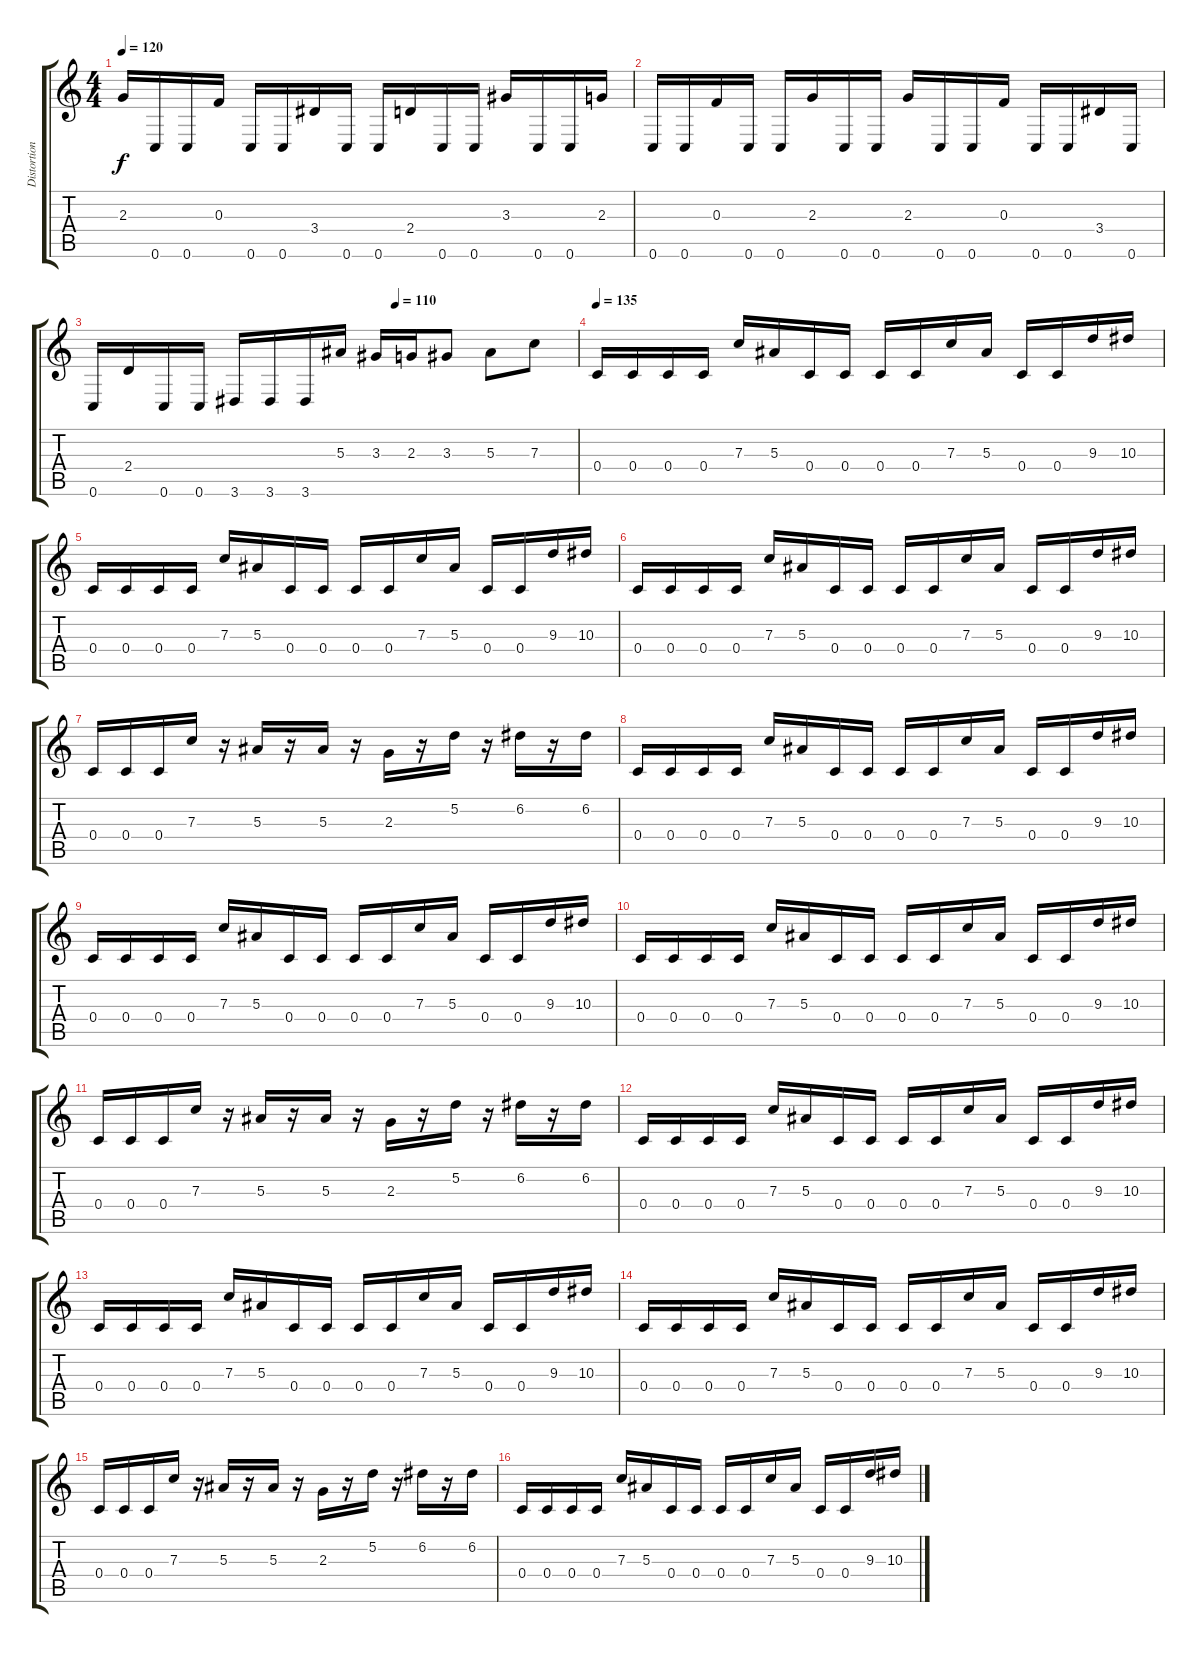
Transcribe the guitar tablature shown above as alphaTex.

\track ("Distortion Guitar 2" "Distortion") {instrument distortionguitar}
\staff {score tabs}
\tuning (D4 A3 F3 C3 G2 C2) {hide}
\ts (4 4)
\tempo 120
\clef g2
\ks c
2.3.16{dy f} 0.6.16 0.6.16 0.3.16 0.6.16 0.6.16 3.4.16 0.6.16 0.6.16 2.4.16 0.6.16 0.6.16 3.3.16 0.6.16 0.6.16 2.3.16 |
0.6.16 0.6.16 0.3.16 0.6.16 0.6.16 2.3.16 0.6.16 0.6.16 2.3.16 0.6.16 0.6.16 0.3.16 0.6.16 0.6.16 3.4.16 0.6.16 |
\tempo (110 0.625)
0.6.16 2.4.16 0.6.16 0.6.16 3.6.16 3.6.16 3.6.16 5.3.16 3.3.16 2.3.16 3.3.8 5.3.8 7.3.8 |
\tempo 135
0.4.16 0.4.16 0.4.16 0.4.16 7.3.16 5.3.16 0.4.16 0.4.16 0.4.16 0.4.16 7.3.16 5.3.16 0.4.16 0.4.16 9.3.16 10.3.16 |
0.4.16 0.4.16 0.4.16 0.4.16 7.3.16 5.3.16 0.4.16 0.4.16 0.4.16 0.4.16 7.3.16 5.3.16 0.4.16 0.4.16 9.3.16 10.3.16 |
0.4.16 0.4.16 0.4.16 0.4.16 7.3.16 5.3.16 0.4.16 0.4.16 0.4.16 0.4.16 7.3.16 5.3.16 0.4.16 0.4.16 9.3.16 10.3.16 |
0.4.16 0.4.16 0.4.16 7.3.16 r.16 5.3.16 r.16 5.3.16 r.16 2.3.16 r.16 5.2.16 r.16 6.2.16 r.16 6.2.16 |
0.4.16 0.4.16 0.4.16 0.4.16 7.3.16 5.3.16 0.4.16 0.4.16 0.4.16 0.4.16 7.3.16 5.3.16 0.4.16 0.4.16 9.3.16 10.3.16 |
0.4.16 0.4.16 0.4.16 0.4.16 7.3.16 5.3.16 0.4.16 0.4.16 0.4.16 0.4.16 7.3.16 5.3.16 0.4.16 0.4.16 9.3.16 10.3.16 |
0.4.16 0.4.16 0.4.16 0.4.16 7.3.16 5.3.16 0.4.16 0.4.16 0.4.16 0.4.16 7.3.16 5.3.16 0.4.16 0.4.16 9.3.16 10.3.16 |
0.4.16 0.4.16 0.4.16 7.3.16 r.16 5.3.16 r.16 5.3.16 r.16 2.3.16 r.16 5.2.16 r.16 6.2.16 r.16 6.2.16 |
0.4.16 0.4.16 0.4.16 0.4.16 7.3.16 5.3.16 0.4.16 0.4.16 0.4.16 0.4.16 7.3.16 5.3.16 0.4.16 0.4.16 9.3.16 10.3.16 |
0.4.16 0.4.16 0.4.16 0.4.16 7.3.16 5.3.16 0.4.16 0.4.16 0.4.16 0.4.16 7.3.16 5.3.16 0.4.16 0.4.16 9.3.16 10.3.16 |
0.4.16 0.4.16 0.4.16 0.4.16 7.3.16 5.3.16 0.4.16 0.4.16 0.4.16 0.4.16 7.3.16 5.3.16 0.4.16 0.4.16 9.3.16 10.3.16 |
0.4.16 0.4.16 0.4.16 7.3.16 r.16 5.3.16 r.16 5.3.16 r.16 2.3.16 r.16 5.2.16 r.16 6.2.16 r.16 6.2.16 |
0.4.16 0.4.16 0.4.16 0.4.16 7.3.16 5.3.16 0.4.16 0.4.16 0.4.16 0.4.16 7.3.16 5.3.16 0.4.16 0.4.16 9.3.16 10.3.16
